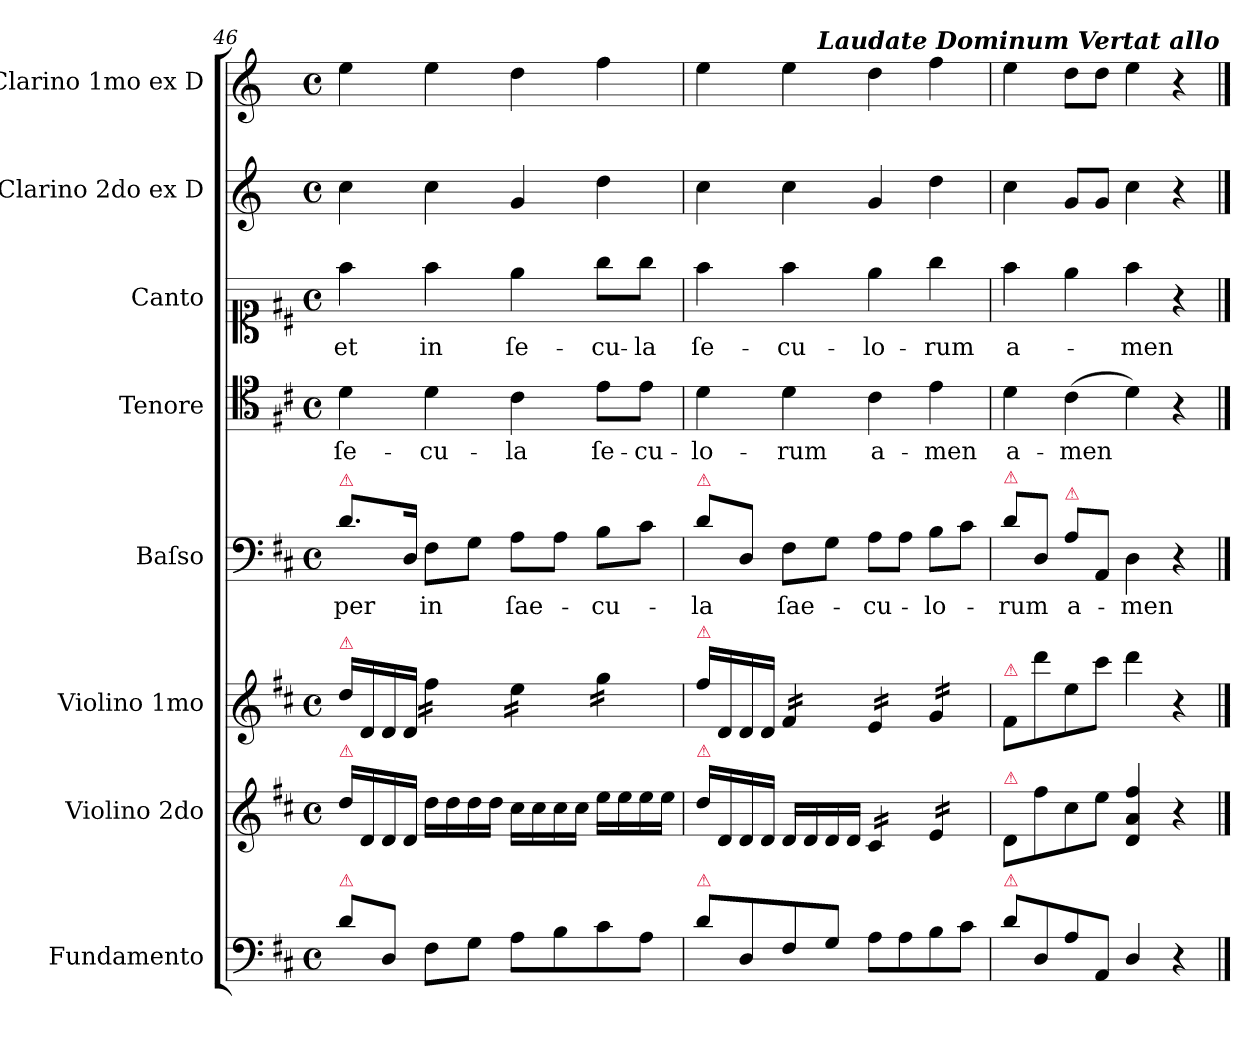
**kern	**kern	**kern	**kern	**text	**kern	**text	**kern	**text	**kern	**kern
*part8	*part7	*part6	*part5	*part5	*part4	*part4	*part3	*part3	*part2	*part1
*staff8	*staff7	*staff6	*staff5	*staff5	*staff4	*staff4	*staff3	*staff3	*staff2	*staff1
*I"Fundamento	*I"Violino 2do	*I"Violino 1mo	*I"Baſso	*	*I"Tenore	*	*I"Canto	*	*I"Clarino 2do ex D	*I"Clarino 1mo ex D
*	*I'vl 2	*I'vl 1	*I'B	*	*I'T	*	*	*	*	*
*clefF4	*clefG2	*clefG2	*clefF4	*	*clefC4	*	*clefC1	*	*clefG2	*clefG2
*	*	*	*	*	*	*	*	*	*ITrd-1c-2	*ITrd-1c-2
*k[f#c#]	*k[f#c#]	*k[f#c#]	*k[f#c#]	*	*k[f#c#]	*	*k[f#c#]	*	*k[f#c#]	*k[f#c#]
*D:	*D:	*D:	*D:	*	*D:	*	*D:	*	*D:	*D:
*M4/4	*M4/4	*M4/4	*M4/4	*	*M4/4	*	*M4/4	*	*M4/4	*M4/4
*met(c)	*met(c)	*met(c)	*met(c)	*	*met(c)	*	*met(c)	*	*met(c)	*met(c)
=46	=46	=46	=46	=46	=46	=46	=46	=46	=46	=46
!	!	!	!LO:TX:a:color=crimson:t=⚠	!	!	!	!	!	!	!
!	!	!LO:TX:a:color=crimson:t=⚠	!	!	!	!	!	!	!	!
!	!LO:TX:a:color=crimson:t=⚠	!	!	!	!	!	!	!	!	!
!LO:TX:a:color=crimson:t=⚠	!	!	!	!	!	!	!	!	!	!
8d\L	16dd\LL	16dd\LL	8.d\L	per	4d\	ſe-	4ff#\	et	4dd\	4ff#\
.	16d/	16d/	.	.	.	.	.	.	.	.
8D/J	16d/	16d/	.	.	.	.	.	.	.	.
.	16d/JJ	16d/JJ	16D/Jk	.	.	.	.	.	.	.
*	*	*tremolo	*	*	*	*	*	*	*	*
8F#\L	16dd\LL	16ff#\LL	8F#\L	in	4d\	-cu-	4ff#\	in	4dd\	4ff#\
.	16dd\	16ff#\	.	.	.	.	.	.	.	.
8G\J	16dd\	16ff#\	8G\J	.	.	.	.	.	.	.
.	16dd\JJ	16ff#\JJ	.	.	.	.	.	.	.	.
8A\L	16cc#\LL	16ee\LL	8A\L	ſae-	4c#\	-la	4ee\	ſe-	4a/	4ee\
.	16cc#\	16ee\	.	.	.	.	.	.	.	.
8B\	16cc#\	16ee\	8A\J	.	.	.	.	.	.	.
.	16cc#\JJ	16ee\JJ	.	.	.	.	.	.	.	.
8c#\	16ee\LL	16gg\LL	8B\L	-cu-	8e\L	ſe-	8gg\L	-cu-	4ee\	4gg\
.	16ee\	16gg\	.	.	.	.	.	.	.	.
8A\J	16ee\	16gg\	8c#\J	.	8e\J	-cu-	8gg\J	-la	.	.
.	16ee\JJ	16gg\JJ	.	.	.	.	.	.	.	.
*	*	*Xtremolo	*	*	*	*	*	*	*	*
=47	=47	=47	=47	=47	=47	=47	=47	=47	=47	=47
!	!	!	!LO:TX:a:color=crimson:t=⚠	!	!	!	!	!	!	!
!	!	!LO:TX:a:color=crimson:t=⚠	!	!	!	!	!	!	!	!
!	!LO:TX:a:color=crimson:t=⚠	!	!	!	!	!	!	!	!	!
!LO:TX:a:color=crimson:t=⚠	!	!	!	!	!	!	!	!	!	!
8d\L	16dd\LL	16ff#\LL	8d\L	-la	4d\	-lo-	4ff#\	ſe-	4dd\	4ff#\
.	16d/	16d/	.	.	.	.	.	.	.	.
8D/	16d/	16d/	8D/J	.	.	.	.	.	.	.
.	16d/JJ	16d/JJ	.	.	.	.	.	.	.	.
*	*	*tremolo	*	*	*	*	*	*	*	*
8F#/	16d/LL	16f#/LL	8F#\L	ſae-	4d\	-rum	4ff#\	-cu-	4dd\	4ff#\
.	16d/	16f#/	.	.	.	.	.	.	.	.
8G/J	16d/	16f#/	8G\J	.	.	.	.	.	.	.
.	16d/JJ	16f#/JJ	.	.	.	.	.	.	.	.
*	*tremolo	*	*	*	*	*	*	*	*	*
8A\L	16c#/LL	16e/LL	8A\L	-cu-	4c#\	a-	4ee\	-lo-	4a/	4ee\
.	16c#/	16e/	.	.	.	.	.	.	.	.
8A\	16c#/	16e/	8A\J	.	.	.	.	.	.	.
.	16c#/JJ	16e/JJ	.	.	.	.	.	.	.	.
8B\	16e/LL	16g/LL	8B\L	-lo-	4e\	-men	4gg\	-rum	4ee\	4gg\
.	16e/	16g/	.	.	.	.	.	.	.	.
8c#\J	16e/	16g/	8c#\J	.	.	.	.	.	.	.
.	16e/JJ	16g/JJ	.	.	.	.	.	.	.	.
*	*	*Xtremolo	*	*	*	*	*	*	*	*
*	*Xtremolo	*	*	*	*	*	*	*	*	*
=48	=48	=48	=48	=48	=48	=48	=48	=48	=48	=48
!	!	!	!LO:TX:a:color=crimson:t=⚠	!	!	!	!	!	!	!
!	!	!LO:TX:a:color=crimson:t=⚠	!	!	!	!	!	!	!	!
!	!LO:TX:a:color=crimson:t=⚠	!	!	!	!	!	!	!	!	!
!LO:TX:a:color=crimson:t=⚠	!	!	!	!	!	!	!	!	!	!
8d\L	8d/L	8f#/L	8d\L	-rum	4d\	a-	4ff#\	a-	4dd\	4ff#\
8D/	8ff#\	8ddd\	8D/J	.	.	.	.	.	.	.
!	!	!	!LO:TX:a:color=crimson:t=⚠	!	!	!	!	!	!	!
8A\	8cc#\	8ee\	8A\L	a-	(>4c#\	-men	4ee\	.	8a/L	8ee\L
8AA/J	8ee\J	8ccc#\J	8AA/J	.	.	.	.	.	8a/J	8ee\J
4D/	4d/ 4a/ 4ff#/	4ddd\	4D\	-men	4d\)	.	4ff#\	-men	4dd\	4ff#\
4r	4r	4r	4r	.	4r	.	4r	.	4r	4r
!	!	!	!	!	!	!	!	!	!	!LO:TX:a:Bi:t=Laudate Dominum Vertat allo
==	==	==	==	==	==	==	==	==	==	==
*-	*-	*-	*-	*-	*-	*-	*-	*-	*-	*-
